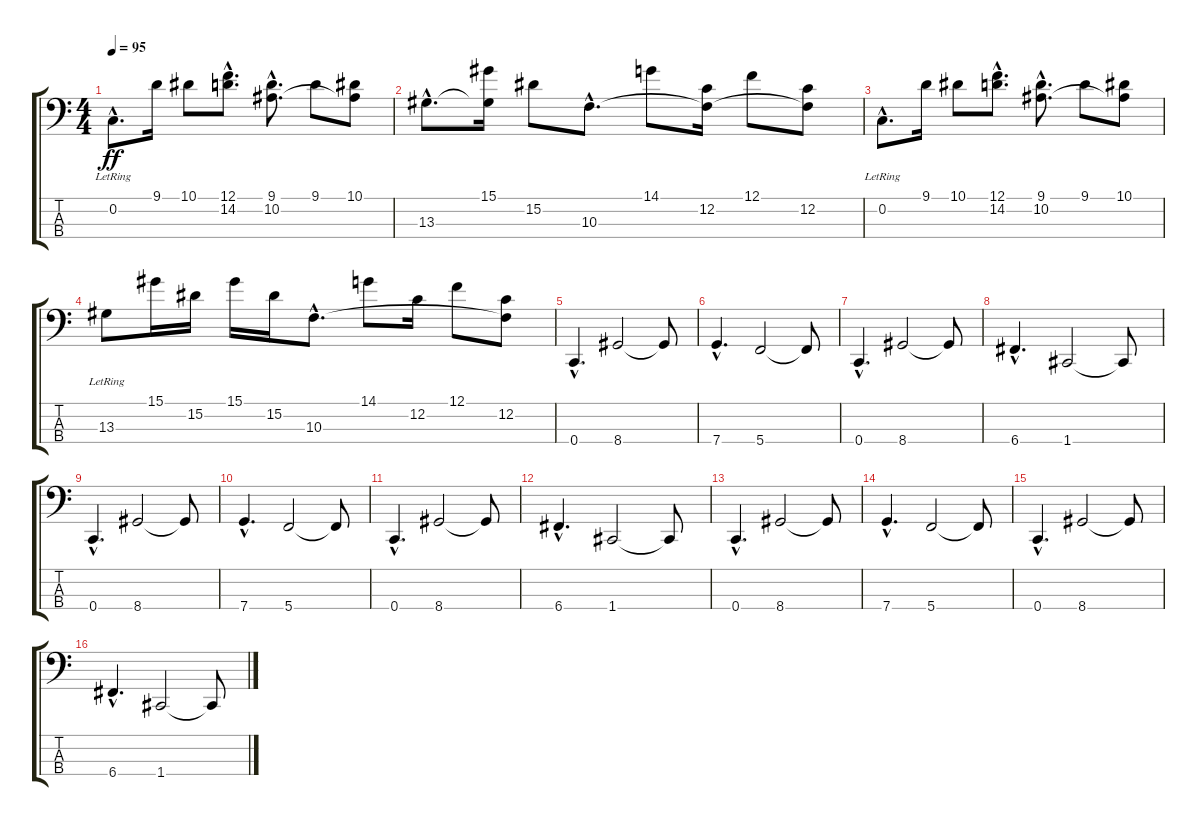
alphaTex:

\track "" {instrument electricbassfinger}
\staff {score tabs}
\tuning (F2 C2 G1 C1) {hide}
\ts (4 4)
\tempo 95
\clef f4
\ks c
0.2{hac lr}.8{d dy ff} 9.1.16 10.1.8 (12.1{hac} 14.2{hac}).8{d} (9.1{hac} 10.2{hac}).8{d} 9.1.8 (10.1 10.2{t}).8 |
13.3{hac}.8{d} (15.1 13.3{t}).16 15.2.8 10.3{hac}.8{d} 14.1.8 (12.2 10.3{t}).16 12.1.8 (12.2 10.3{t}).8 |
0.2{hac lr}.8{d} 9.1.16 10.1.8 (12.1{hac} 14.2{hac}).8{d} (9.1{hac} 10.2{hac}).8{d} 9.1.8 (10.1 10.2{t}).8 |
13.3{lr}.8 15.1.16 15.2.16 15.1.16 15.2.16 10.3{hac}.8{d} 14.1.8 12.2.16 12.1.8 (12.2 10.3{t}).8 |
0.4{hac}.4{d instrument electricbassfinger} 8.4.2 8.4{t}.8 |
7.4{hac}.4{d} 5.4.2 5.4{t}.8 |
0.4{hac}.4{d} 8.4.2 8.4{t}.8 |
6.4{hac}.4{d} 1.4.2 1.4{t}.8 |
0.4{hac}.4{d} 8.4.2 8.4{t}.8 |
7.4{hac}.4{d} 5.4.2 5.4{t}.8 |
0.4{hac}.4{d} 8.4.2 8.4{t}.8 |
6.4{hac}.4{d} 1.4.2 1.4{t}.8 |
0.4{hac}.4{d} 8.4.2 8.4{t}.8 |
7.4{hac}.4{d} 5.4.2 5.4{t}.8 |
0.4{hac}.4{d} 8.4.2 8.4{t}.8 |
6.4{hac}.4{d} 1.4.2 1.4{t}.8
